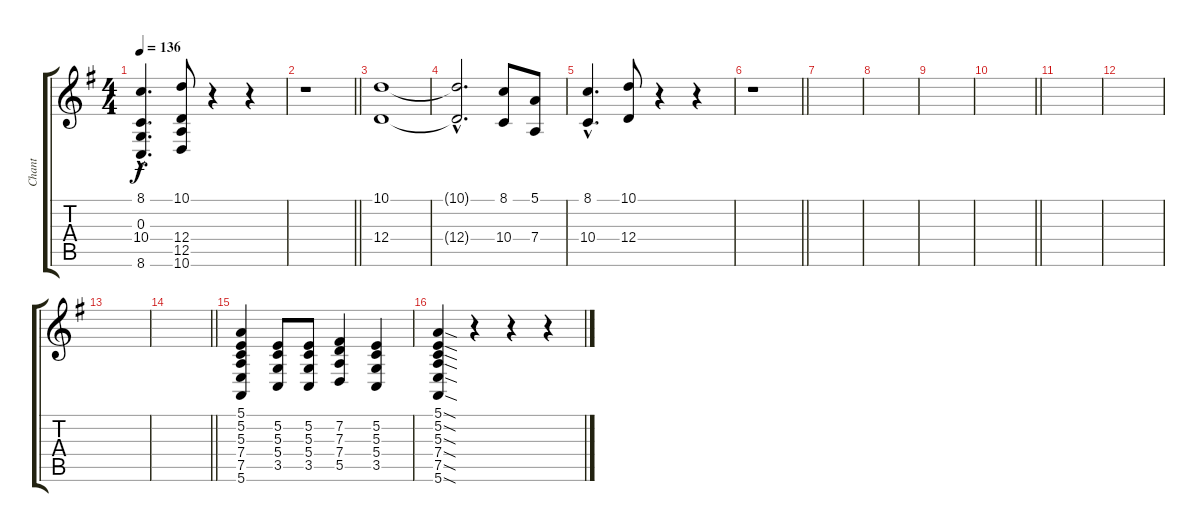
\track ("Chant" "Chant") {instrument lead6voice}
\staff {score tabs}
\tuning (E4 B3 G3 D3 A2 E2) {hide}
\ts (4 4)
\tempo 136
\clef g2
\ks g
(8.1{hac} 0.3{hac} 10.4{hac} 8.6{hac}).4{d dy f} (10.1 12.4 12.5 10.6).8 r.4 r.4 |
\barLineRight lightlight
r.1 |
(10.1 12.4).1 |
(10.1{hac t} 12.4{hac t}).2{d} (8.1 10.4).8 (5.1 7.4).8 |
(8.1{hac} 10.4{hac}).4{d} (10.1 12.4).8 r.4 r.4 |
\barLineRight lightlight
r.1 |
|
|
|
\barLineRight lightlight
|
|
|
|
\barLineRight lightlight
|
(5.1 5.2 5.3 7.4 7.5 5.6).4{instrument fx1rain} (5.2 5.3 5.4 3.5).8 (5.2 5.3 5.4 3.5).8 (7.2 7.3 7.4 5.5).4 (5.2 5.3 5.4 3.5).4 |
(5.1{sod} 5.2{sod} 5.3{sod} 7.4{sod} 7.5{sod} 5.6{sod}).4 r.4 r.4 r.4
